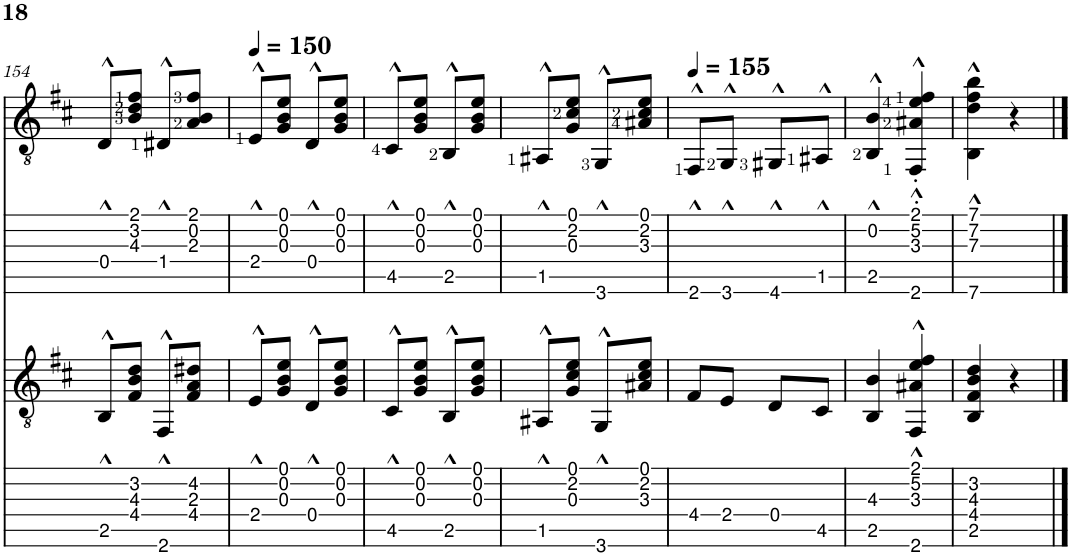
**kern	**kern	**kern	**kern
*part2	*part2	*part1	*part1
*staff4	*staff3	*staff2	*staff1
*I"Classical Guitar	*	*I"Classical Guitar	*
!!LO:PB:g=z
*	*clefGv2	*	*clefGv2
*k[f#c#]	*k[f#c#]	*k[f#c#]	*k[f#c#]
*	*	*b:	*b:
*M2/4	*M2/4	*M2/4	*M2/4
=154	=154	=154	=154
8BB^^L	8BB^^/L	8D^^L	8D^^/L
8F#\ 8B\ 8d\J	8F#/ 8B/ 8d/J	8B\ 8d\ 8f#\J	8B/ 8d/ 8f#/J
8FF#^^L	8FF#^^/L	8D#X^^L	8D#X^^/L
8F#\ 8A\ 8d#X\J	8F#/ 8A/ 8d#X/J	8A\ 8B\ 8f#\J	8A/ 8B/ 8f#/J
=155	=155	=155	=155
*	*	*	*MM150
8E^^L	8E^^/L	8E^^L	8E^^/L
8G\ 8B\ 8e\J	8G/ 8B/ 8e/J	8G\ 8B\ 8e\J	8G/ 8B/ 8e/J
8D^^L	8D^^/L	8D^^L	8D^^/L
8G\ 8B\ 8e\J	8G/ 8B/ 8e/J	8G\ 8B\ 8e\J	8G/ 8B/ 8e/J
=156	=156	=156	=156
8C#^^L	8C#^^/L	8C#^^L	8C#^^/L
8G\ 8B\ 8e\J	8G/ 8B/ 8e/J	8G\ 8B\ 8e\J	8G/ 8B/ 8e/J
8BB^^L	8BB^^/L	8BB^^L	8BB^^/L
8G\ 8B\ 8e\J	8G/ 8B/ 8e/J	8G\ 8B\ 8e\J	8G/ 8B/ 8e/J
=157	=157	=157	=157
8AA#X^^L	8AA#X^^/L	8AA#X^^L	8AA#X^^/L
8G\ 8c#\ 8e\J	8G/ 8c#/ 8e/J	8G\ 8c#\ 8e\J	8G/ 8c#/ 8e/J
8GG^^L	8GG^^/L	8GG^^L	8GG^^/L
8A#X\ 8c#\ 8e\J	8A#X/ 8c#/ 8e/J	8A#X\ 8c#\ 8e\J	8A#X/ 8c#/ 8e/J
=158	=158	=158	=158
*	*	*	*MM155
8F#L	8F#/L	8FF#^^L	8FF#^^/L
8EJ	8E/J	8GG^^J	8GG^^/J
8DL	8D/L	8GG#X^^L	8GG#X^^/L
8C#J	8C#/J	8AA#X^^J	8AA#X^^/J
=159	=159	=159	=159
4BB 4B	4BB/ 4B/	4BB^^ 4B^^	4BB/^^ 4B/^^
4FF#^^ 4A#X^^ 4e^^ 4f#^^	4FF#/^^ 4A#X/^^ 4e/^^ 4f#/^^	4FF#'^^ 4A#X'^^ 4e'^^ 4f#'^^	4FF#/'^^ 4A#X/'^^ 4e/'^^ 4f#/'^^
=160	=160	=160	=160
4BB 4F# 4B 4d	4BB/ 4F#/ 4B/ 4d/	4BB^^ 4d^^ 4f#^^ 4b^^	4BB\^^ 4d\^^ 4f#\^^ 4b\^^
4r	4r	4r	4r
==	==	==	==
*-	*-	*-	*-
